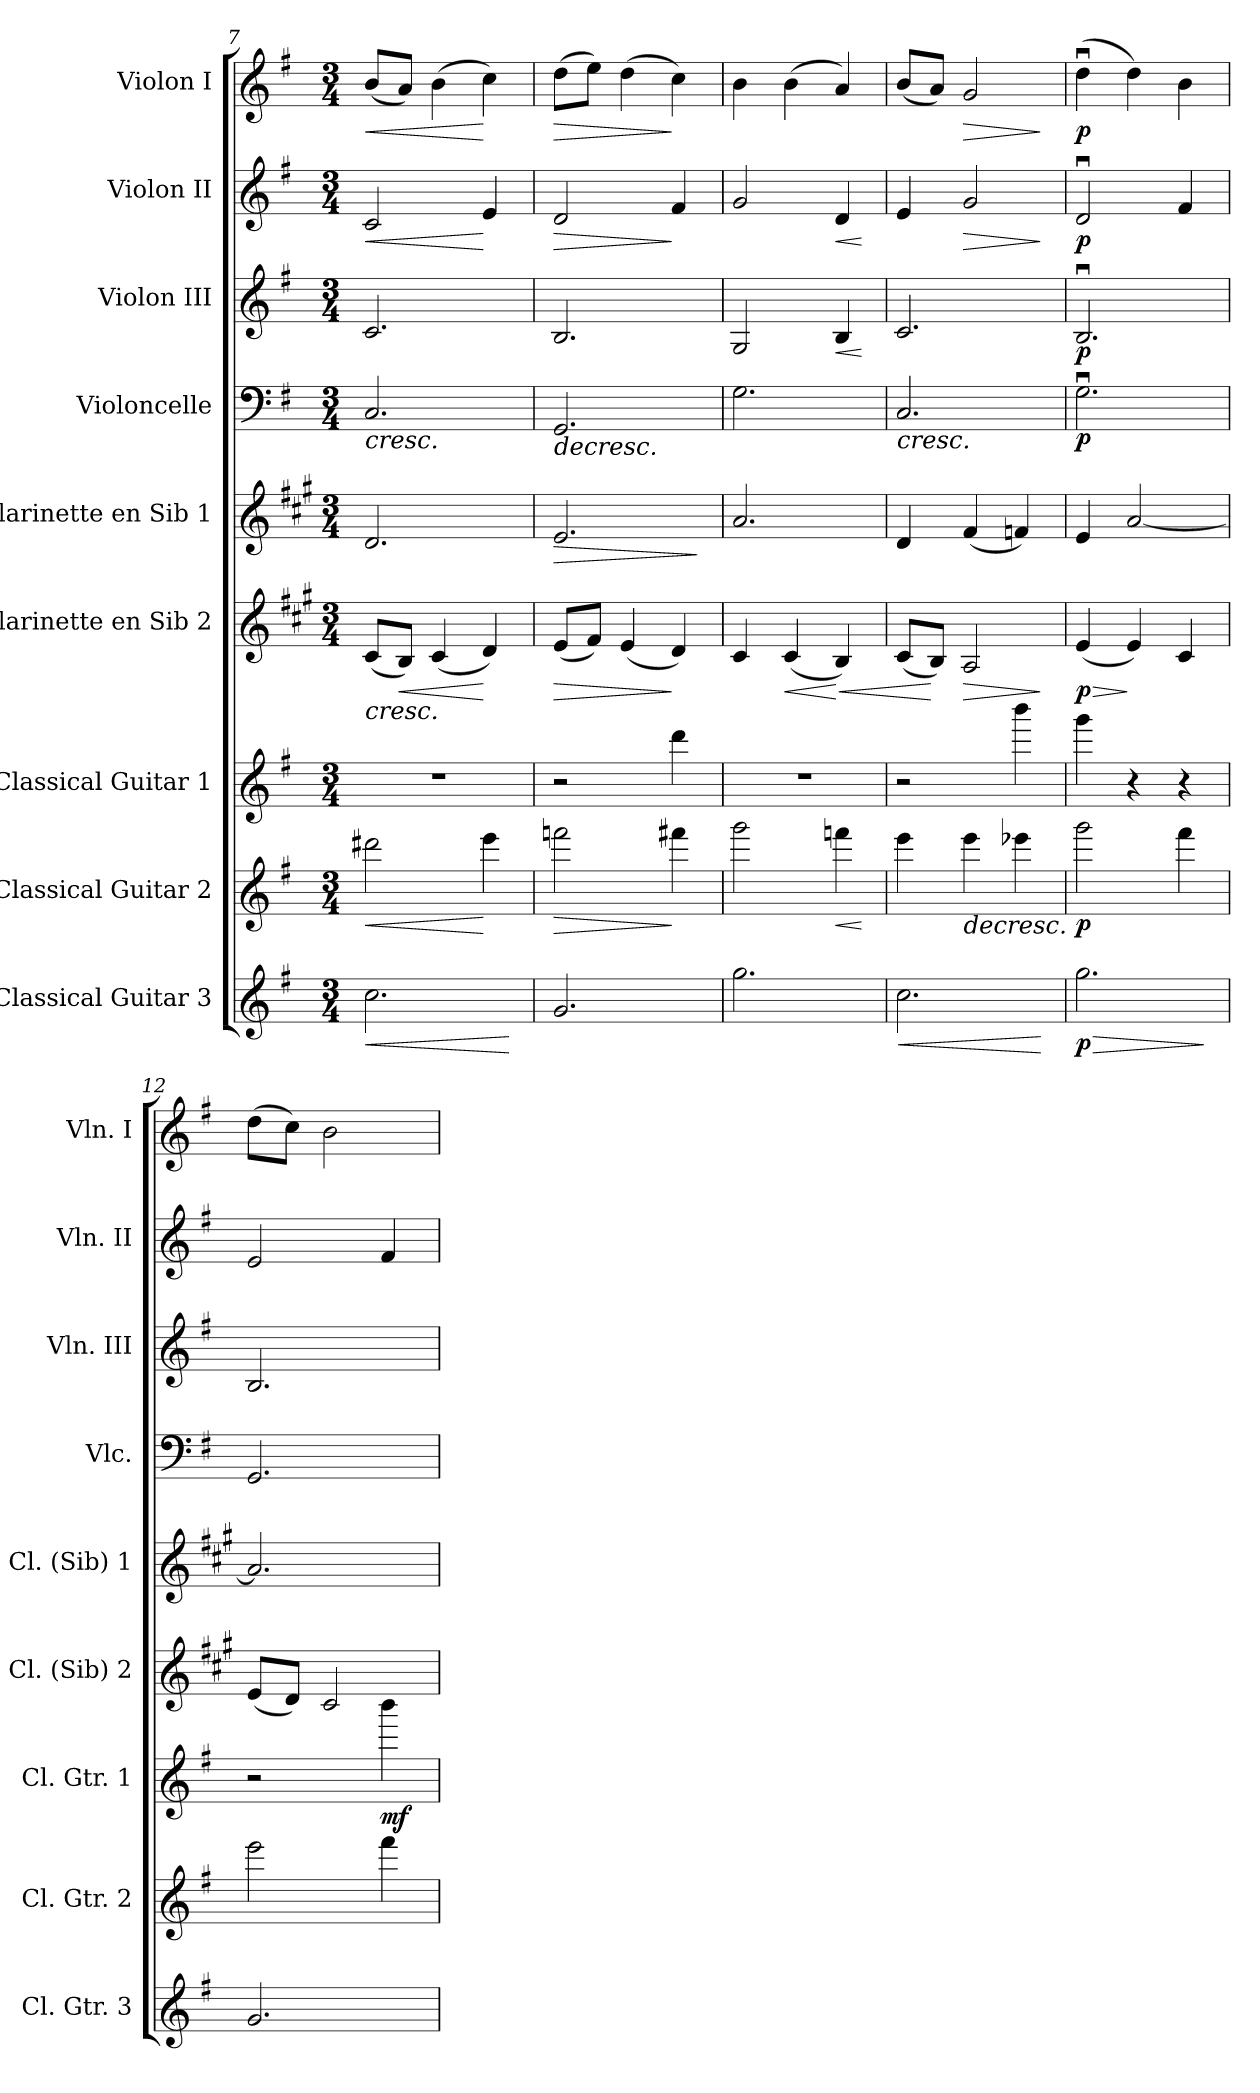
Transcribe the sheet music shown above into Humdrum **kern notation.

**kern	**dynam	**kern	**dynam	**kern	**dynam	**kern	**dynam	**kern	**dynam	**kern	**dynam	**kern	**dynam	**kern	**dynam	**kern	**dynam
*part9	*part9	*part8	*part8	*part7	*part7	*part6	*part6	*part5	*part5	*part4	*part4	*part3	*part3	*part2	*part2	*part1	*part1
*staff9	*staff9	*staff8	*staff8	*staff7	*staff7	*staff6	*staff6	*staff5	*staff5	*staff4	*staff4	*staff3	*staff3	*staff2	*staff2	*staff1	*staff1
*I"Classical Guitar 3	*	*I"Classical Guitar 2	*	*I"Classical Guitar 1	*	*I"Clarinette en Sib 2	*	*I"Clarinette en Sib 1	*	*I"Violoncelle	*	*I"Violon III	*	*I"Violon II	*	*I"Violon I	*
*I'Cl. Gtr. 3	*	*I'Cl. Gtr. 2	*	*I'Cl. Gtr. 1	*	*I'Cl. (Sib) 2	*	*I'Cl. (Sib) 1	*	*I'Vlc.	*	*I'Vln. III	*	*I'Vln. II	*	*I'Vln. I	*
!!LO:PB:g=z
*clefG2	*	*clefG2	*	*clefG2	*	*clefG2	*	*clefG2	*	*clefF4	*	*clefG2	*	*clefG2	*	*clefG2	*
*ITrd7c12	*	*ITrd7c12	*	*ITrd7c12	*	*ITrd1c2	*	*ITrd1c2	*	*	*	*	*	*	*	*	*
*k[f#]	*	*k[f#]	*	*k[f#]	*	*k[f#]	*	*k[f#]	*	*k[f#]	*	*k[f#]	*	*k[f#]	*	*k[f#]	*
*G:	*	*G:	*	*G:	*	*G:	*	*G:	*	*G:	*	*G:	*	*G:	*	*G:	*
*M3/4	*	*M3/4	*	*M3/4	*	*M3/4	*	*M3/4	*	*M3/4	*	*M3/4	*	*M3/4	*	*M3/4	*
=7	=7	=7	=7	=7	=7	=7	=7	=7	=7	=7	=7	=7	=7	=7	=7	=7	=7
!	!LO:HP:b	!	!LO:HP:b	!	!	!	!LO:HP:b	!	!	!	!LO:HP:b	!	!	!	!	!	!
!	!	!	!	!	!	!	!	!	!	!	!LO:HP:n=1:b	!	!	!	!LO:HP:b	!	!LO:HP:b
2.c\	<	2dd#X\	<	2.r	.	(<8B/L	<	2.c/	.	2.C/	< <	2.c/	.	2c/	<	(<8b/L	<
!	!	!	!	!	!	!	!LO:HP:b	!	!	!	!	!	!	!	!	!	!
.	.	.	.	.	.	8A/J)	<	.	.	.	.	.	.	.	.	8a/J)	.
.	.	.	.	.	.	(<4B/	.	.	.	.	.	.	.	.	.	(>4b\	.
.	.	4ee\	[	.	.	4c/)	[ [	.	.	.	.	.	.	4e/	[	4cc\)	[
.	[	.	.	.	.	.	.	.	.	.	.	.	.	.	.	.	.
=8	=8	=8	=8	=8	=8	=8	=8	=8	=8	=8	=8	=8	=8	=8	=8	=8	=8
!	!	!	!LO:HP:b	!	!	!	!LO:HP:b	!	!LO:HP:b	!	!LO:HP:b	!	!	!	!LO:HP:b	!	!LO:HP:b
2.G/	.	2ffn\	>	2r	.	(<8d/L	>	2.d/	>	2.GG/	>	2.B/	.	2d/	>	(>8dd\L	>
.	.	.	.	.	.	8e/J)	.	.	.	.	.	.	.	.	.	8ee\J)	.
.	.	.	.	.	.	(<4d/	.	.	.	.	.	.	.	.	.	(>4dd\	.
.	.	4ff#X\	]	4dd>\	.	4c/)	]	.	.	.	.	.	.	4f#/	]	4cc\)	]
.	.	.	.	.	.	.	.	.	]	.	[	.	.	.	.	.	.
=9	=9	=9	=9	=9	=9	=9	=9	=9	=9	=9	=9	=9	=9	=9	=9	=9	=9
2.g\	.	2gg\	.	2.r	.	4B/	.	2.g/	.	2.G\	.	2G/	.	2g/	.	4b\	.
!	!	!	!	!	!	!	!LO:HP:b	!	!	!	!	!	!	!	!	!	!
.	.	.	.	.	.	(<4B/	<	.	.	.	.	.	.	.	.	(>4b\	.
!	!	!	!LO:HP:b	!	!	!	!LO:HP:n=1:b	!	!	!	!	!	!LO:HP:b	!	!LO:HP:b	!	!
.	.	4ffn\	<	.	.	4A/)	[ <	.	.	.	.	4B/	<	4d/	<	4a/)	.
.	.	.	[	.	.	.	.	.	.	.	[	.	[	.	[	.	.
=10	=10	=10	=10	=10	=10	=10	=10	=10	=10	=10	=10	=10	=10	=10	=10	=10	=10
!	!LO:HP:b	!	!	!	!	!	!	!	!	!	!LO:HP:b	!	!	!	!	!	!
!	!	!	!	!	!	!	!	!	!	!	!LO:HP:n=1:b	!	!	!	!	!	!
2.c\	<	4ee\	.	2r	.	(<8B/L	.	4c/	.	2.C/	< >	2.c/	.	4e/	.	(<8b/L	.
.	.	.	.	.	.	8A/J)	[	.	.	.	.	.	.	.	.	8a/J)	.
!	!	!	!LO:HP:b	!	!	!	!LO:HP:b	!	!	!	!	!	!	!	!LO:HP:b	!	!LO:HP:b
.	.	4ee\	>	.	.	2G/	>	(<4e/	.	.	.	.	.	2g/	>	2g/	>
.	.	4ee-X\	.	4bb>\	.	.	.	4e-X/)	.	.	.	.	.	.	.	.	.
.	[	.	.	.	.	.	]	.	.	.	]	.	.	.	]	.	]
=11	=11	=11	=11	=11	=11	=11	=11	=11	=11	=11	=11	=11	=11	=11	=11	=11	=11
!	!LO:HP:b	!	!	!	!	!	!LO:HP:b	!	!	!	!	!	!	!	!	!	!
!	!LO:DY:n=1:b	!	!LO:DY:b	!	!	!	!LO:DY:n=1:b	!	!	!	!LO:DY:b	!	!LO:DY:b	!	!LO:DY:b	!	!LO:DY:b
2.g\	> p	2gg\	p	4gg\	.	(<4d/	> p	4d/	.	2.Gu>\	p	2.Bu>/	p	2du>/	p	(>4ddu>\	p
.	.	.	.	4r	.	4d/)	]	[2g/	.	.	.	.	.	.	.	4dd\)	.
.	.	4ff#\	]	4r	.	4B/	.	.	.	.	.	.	.	4f#/	.	4b\	.
.	]	.	.	.	.	.	.	.	.	.	[	.	.	.	.	.	.
=12	=12	=12	=12	=12	=12	=12	=12	=12	=12	=12	=12	=12	=12	=12	=12	=12	=12
2.G/	.	2ee\	.	2r	.	(<8d/L	.	2.g/]	.	2.GG/	.	2.B/	.	2e/	.	(>8dd\L	.
.	.	.	.	.	.	8c/J)	.	.	.	.	.	.	.	.	.	8cc\J)	.
.	.	.	.	.	.	2B/	.	.	.	.	.	.	.	.	.	2b\	.
!	!	!	!	!	!LO:DY:b	!	!	!	!	!	!	!	!	!	!	!	!
.	.	4ff#\	.	4bb>\	mf	.	.	.	.	.	.	.	.	4f#/	.	.	.
.	.	.	.	.	.	.	.	.	.	.	]	.	.	.	.	.	.
=	=	=	=	=	=	=	=	=	=	=	=	=	=	=	=	=	=
*-	*-	*-	*-	*-	*-	*-	*-	*-	*-	*-	*-	*-	*-	*-	*-	*-	*-
